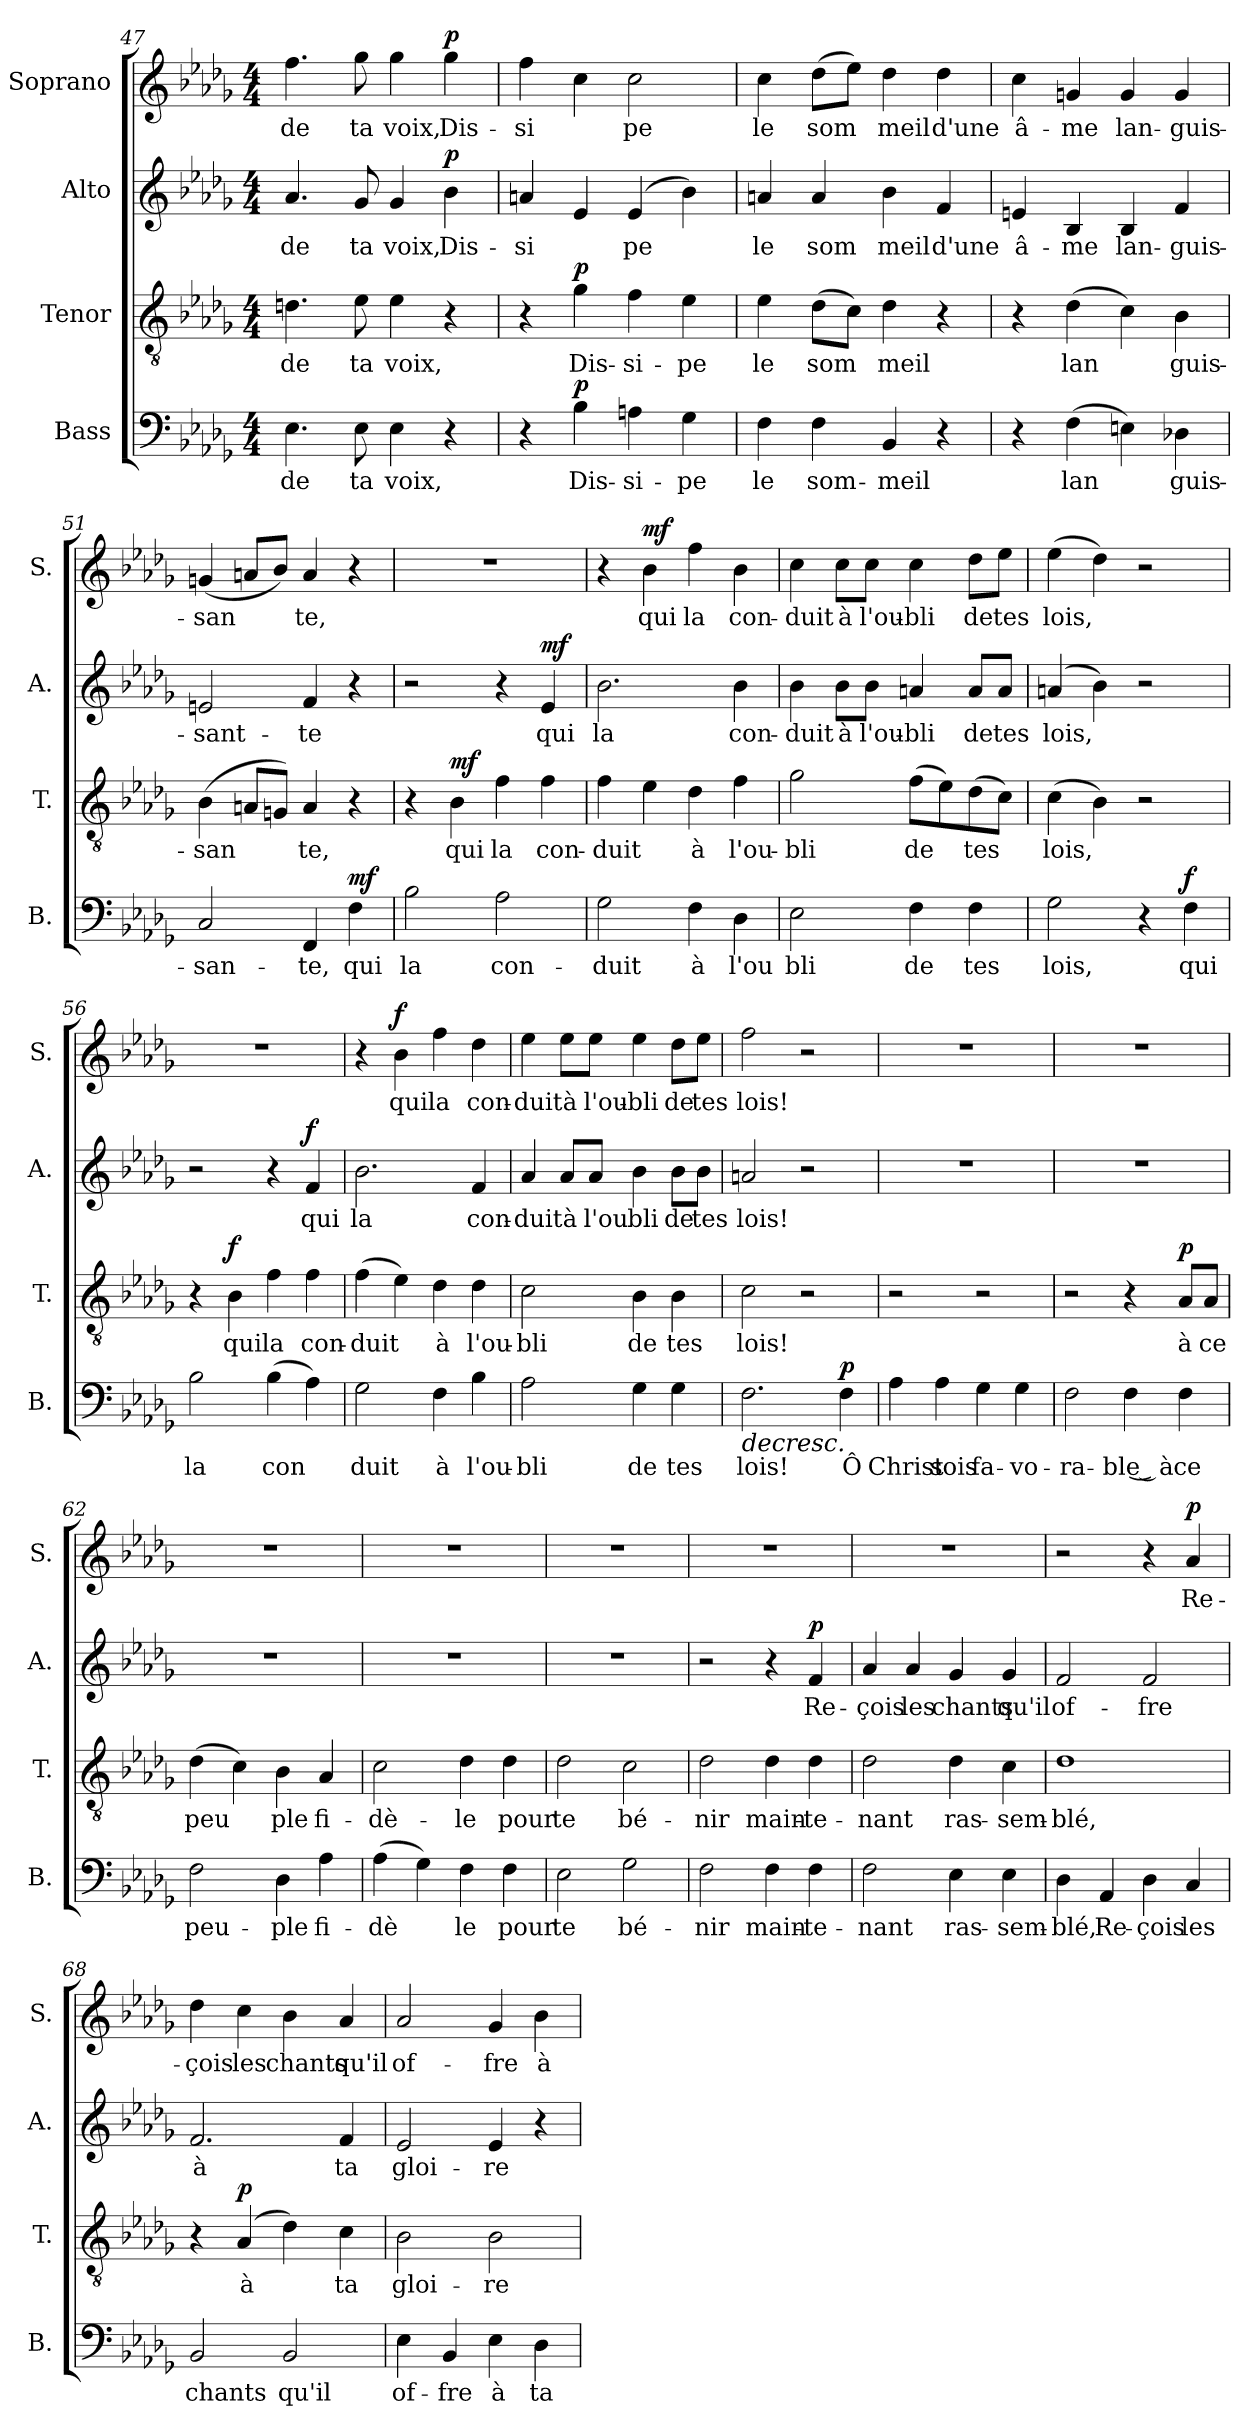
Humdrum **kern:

**kern	**text	**dynam	**kern	**text	**dynam	**kern	**text	**dynam	**kern	**text	**dynam
*part4	*part4	*part4	*part3	*part3	*part3	*part2	*part2	*part2	*part1	*part1	*part1
*staff4	*staff4	*staff4	*staff3	*staff3	*staff3	*staff2	*staff2	*staff2	*staff1	*staff1	*staff1
*I"Bass	*	*	*I"Tenor	*	*	*I"Alto	*	*	*I"Soprano	*	*
*I'B.	*	*	*I'T.	*	*	*I'A.	*	*	*I'S.	*	*
*clefF4	*	*	*clefGv2	*	*	*clefG2	*	*	*clefG2	*	*
*k[b-e-a-d-g-]	*	*	*k[b-e-a-d-g-]	*	*	*k[b-e-a-d-g-]	*	*	*k[b-e-a-d-g-]	*	*
*M4/4	*	*	*M4/4	*	*	*M4/4	*	*	*M4/4	*	*
=47	=47	=47	=47	=47	=47	=47	=47	=47	=47	=47	=47
!	!LO:LY:b	!	!	!LO:LY:b	!	!	!LO:LY:b	!	!	!LO:LY:b	!
4.E-\	de	.	4.dn\	de	.	4.a-/	de	.	4.ff\	de	.
!	!LO:LY:b	!	!	!LO:LY:b	!	!	!LO:LY:b	!	!	!LO:LY:b	!
8E-\	ta	.	8e-\	ta	.	8g-/	ta	.	8gg-\	ta	.
!	!LO:LY:b	!	!	!LO:LY:b	!	!	!LO:LY:b	!	!	!LO:LY:b	!
4E-\	voix,	.	4e-\	voix,	.	4g-/	voix,	.	4gg-\	voix,	.
!	!	!	!	!	!	!	!LO:LY:b	!LO:DY:b	!	!LO:LY:b	!LO:DY:b
4r	.	.	4r	.	.	4b-\	Dis-	p	4gg-\	Dis-	p
=48	=48	=48	=48	=48	=48	=48	=48	=48	=48	=48	=48
!	!	!	!	!	!	!	!LO:LY:b	!	!	!LO:LY:b	!
4r	.	.	4r	.	.	4an/	-si	.	4ff\	-si	.
!	!LO:LY:b	!LO:DY:b	!	!LO:LY:b	!LO:DY:b	!	!	!	!	!	!
4B-\	Dis-	p	4g-\	Dis-	p	4e-/	.	.	4cc\	.	.
!	!LO:LY:b	!	!	!LO:LY:b	!	!	!LO:LY:b	!	!	!LO:LY:b	!
4An\	-si-	.	4f\	-si-	.	(4e-/	pe	.	2cc\	pe	.
!	!LO:LY:b	!	!	!LO:LY:b	!	!	!	!	!	!	!
4G-\	-pe	.	4e-\	-pe	.	4b-\)	.	.	.	.	.
=49	=49	=49	=49	=49	=49	=49	=49	=49	=49	=49	=49
!	!LO:LY:b	!	!	!LO:LY:b	!	!	!LO:LY:b	!	!	!LO:LY:b	!
4F\	le	.	4e-\	le	.	4an/	le	.	4cc\	le	.
!	!LO:LY:b	!	!	!LO:LY:b	!	!	!LO:LY:b	!	!	!LO:LY:b	!
4F\	-som-	.	(8d-\L	-som	.	4a/	-som	.	(8dd-\L	-som	.
.	.	.	8c\J)	.	.	.	.	.	8ee-\J)	.	.
!	!LO:LY:b	!	!	!LO:LY:b	!	!	!LO:LY:b	!	!	!LO:LY:b	!
4BB-/	-meil	.	4d-\	meil	.	4b-\	meil	.	4dd-\	meil	.
!	!	!	!	!	!	!	!LO:LY:b	!	!	!LO:LY:b	!
4r	.	.	4r	.	.	4f/	d'une	.	4dd-\	d'une	.
=50	=50	=50	=50	=50	=50	=50	=50	=50	=50	=50	=50
!	!	!	!	!	!	!	!LO:LY:b	!	!	!LO:LY:b	!
4r	.	.	4r	.	.	4en/	â-	.	4cc\	â-	.
!	!LO:LY:b	!	!	!LO:LY:b	!	!	!LO:LY:b	!	!	!LO:LY:b	!
(4F\	lan	.	(4d-\	lan	.	4B-/	-me	.	4gn/	-me	.
!	!	!	!	!	!	!	!LO:LY:b	!	!	!LO:LY:b	!
4En\)	.	.	4c\)	.	.	4B-/	lan-	.	4g/	lan-	.
!	!LO:LY:b	!	!	!LO:LY:b	!	!	!LO:LY:b	!	!	!LO:LY:b	!
4D-X\	guis-	.	4B-\	guis-	.	4f/	-guis-	.	4g/	-guis-	.
=51	=51	=51	=51	=51	=51	=51	=51	=51	=51	=51	=51
!	!LO:LY:b	!	!	!LO:LY:b	!	!	!LO:LY:b	!	!	!LO:LY:b	!
2C/	san-	.	(4B-\	-san	.	2en/	-sant-	.	(4gn/	-san	.
.	.	.	8An/L	.	.	.	.	.	8an/L	.	.
.	.	.	8Gn/J)	.	.	.	.	.	8b-/J)	.	.
!	!LO:LY:b	!	!	!LO:LY:b	!	!	!LO:LY:b	!	!	!LO:LY:b	!
4FF/	-te,	.	4A/	te,	.	4f/	-te	.	4a/	te,	.
!	!LO:LY:b	!LO:DY:b	!	!	!	!	!	!	!	!	!
4F\	qui	mf	4r	.	.	4r	.	.	4r	.	.
=52	=52	=52	=52	=52	=52	=52	=52	=52	=52	=52	=52
!	!LO:LY:b	!	!	!	!	!	!	!	!	!	!
2B-\	la	.	4r	.	.	2r	.	.	1r	.	.
!	!	!	!	!LO:LY:b	!LO:DY:b	!	!	!	!	!	!
.	.	.	4B-\	qui	mf	.	.	.	.	.	.
!	!LO:LY:b	!	!	!LO:LY:b	!	!	!	!	!	!	!
2A-\	con-	.	4f\	la	.	4r	.	.	.	.	.
!	!	!	!	!LO:LY:b	!	!	!LO:LY:b	!LO:DY:b	!	!	!
.	.	.	4f\	con-	.	4e-/	qui	mf	.	.	.
=53	=53	=53	=53	=53	=53	=53	=53	=53	=53	=53	=53
!	!LO:LY:b	!	!	!LO:LY:b	!	!	!LO:LY:b	!	!	!	!
2G-\	-duit	.	4f\	-duit	.	2.b-\	la	.	4r	.	.
!	!	!	!	!	!	!	!	!	!	!LO:LY:b	!LO:DY:b
.	.	.	4e-\	.	.	.	.	.	4b-\	qui	mf
!	!LO:LY:b	!	!	!LO:LY:b	!	!	!	!	!	!LO:LY:b	!
4F\	à	.	4d-\	à	.	.	.	.	4ff\	la	.
!	!LO:LY:b	!	!	!LO:LY:b	!	!	!LO:LY:b	!	!	!LO:LY:b	!
4D-\	l'ou	.	4f\	l'ou-	.	4b-\	con-	.	4b-\	con-	.
=54	=54	=54	=54	=54	=54	=54	=54	=54	=54	=54	=54
!	!LO:LY:b	!	!	!LO:LY:b	!	!	!LO:LY:b	!	!	!LO:LY:b	!
2E-\	bli	.	2g-\	-bli	.	4b-\	-duit	.	4cc\	-duit	.
!	!	!	!	!	!	!	!LO:LY:b	!	!	!LO:LY:b	!
.	.	.	.	.	.	8b-\L	à	.	8cc\L	à	.
!	!	!	!	!	!	!	!LO:LY:b	!	!	!LO:LY:b	!
.	.	.	.	.	.	8b-\J	l'ou-	.	8cc\J	l'ou-	.
!	!LO:LY:b	!	!	!LO:LY:b	!	!	!LO:LY:b	!	!	!LO:LY:b	!
4F\	de	.	(8f\L	de	.	4an/	-bli	.	4cc\	-bli	.
.	.	.	8e-\)	.	.	.	.	.	.	.	.
!	!LO:LY:b	!	!	!LO:LY:b	!	!	!LO:LY:b	!	!	!LO:LY:b	!
4F\	tes	.	(8d-\	tes	.	8a/L	de	.	8dd-\L	de	.
!	!	!	!	!	!	!	!LO:LY:b	!	!	!LO:LY:b	!
.	.	.	8c\J)	.	.	8a/J	tes	.	8ee-\J	tes	.
!!LO:LB:g=z
=55	=55	=55	=55	=55	=55	=55	=55	=55	=55	=55	=55
!	!LO:LY:b	!	!	!LO:LY:b	!	!	!LO:LY:b	!	!	!LO:LY:b	!
2G-\	lois,	.	(4c\	lois,	.	(4an/	lois,	.	(4ee-\	lois,	.
.	.	.	4B-\)	.	.	4b-\)	.	.	4dd-\)	.	.
4r	.	.	2r	.	.	2r	.	.	2r	.	.
!	!LO:LY:b	!LO:DY:b	!	!	!	!	!	!	!	!	!
4F\	qui	f	.	.	.	.	.	.	.	.	.
=56	=56	=56	=56	=56	=56	=56	=56	=56	=56	=56	=56
!	!LO:LY:b	!	!	!	!	!	!	!	!	!	!
2B-\	la	.	4r	.	.	2r	.	.	1r	.	.
!	!	!	!	!LO:LY:b	!LO:DY:b	!	!	!	!	!	!
.	.	.	4B-\	qui	f	.	.	.	.	.	.
!	!LO:LY:b	!	!	!LO:LY:b	!	!	!	!	!	!	!
(4B-\	con	.	4f\	la	.	4r	.	.	.	.	.
!	!	!	!	!LO:LY:b	!	!	!LO:LY:b	!LO:DY:b	!	!	!
4A-\)	.	.	4f\	con-	.	4f/	qui	f	.	.	.
=57	=57	=57	=57	=57	=57	=57	=57	=57	=57	=57	=57
!	!LO:LY:b	!	!	!LO:LY:b	!	!	!LO:LY:b	!	!	!	!
2G-\	duit	.	(4f\	-duit	.	2.b-\	la	.	4r	.	.
!	!	!	!	!	!	!	!	!	!	!LO:LY:b	!LO:DY:b
.	.	.	4e-\)	.	.	.	.	.	4b-\	qui	f
!	!LO:LY:b	!	!	!LO:LY:b	!	!	!	!	!	!LO:LY:b	!
4F\	à	.	4d-\	à	.	.	.	.	4ff\	la	.
!	!LO:LY:b	!	!	!LO:LY:b	!	!	!LO:LY:b	!	!	!LO:LY:b	!
4B-\	l'ou-	.	4d-\	l'ou-	.	4f/	con-	.	4dd-\	con-	.
=58	=58	=58	=58	=58	=58	=58	=58	=58	=58	=58	=58
!	!LO:LY:b	!	!	!LO:LY:b	!	!	!LO:LY:b	!	!	!LO:LY:b	!
2A-\	-bli	.	2c\	-bli	.	4a-/	-duit	.	4ee-\	-duit	.
!	!	!	!	!	!	!	!LO:LY:b	!	!	!LO:LY:b	!
.	.	.	.	.	.	8a-/L	à	.	8ee-\L	à	.
!	!	!	!	!	!	!	!LO:LY:b	!	!	!LO:LY:b	!
.	.	.	.	.	.	8a-/J	l'ou	.	8ee-\J	l'ou-	.
!	!LO:LY:b	!	!	!LO:LY:b	!	!	!LO:LY:b	!	!	!LO:LY:b	!
4G-\	de	.	4B-\	de	.	4b-\	bli	.	4ee-\	-bli	.
!	!LO:LY:b	!	!	!LO:LY:b	!	!	!LO:LY:b	!	!	!LO:LY:b	!
4G-\	tes	.	4B-\	tes	.	8b-\L	de	.	8dd-\L	de	.
!	!	!	!	!	!	!	!LO:LY:b	!	!	!LO:LY:b	!
.	.	.	.	.	.	8b-\J	tes	.	8ee-\J	tes	.
=59	=59	=59	=59	=59	=59	=59	=59	=59	=59	=59	=59
!	!LO:LY:b	!LO:HP:b	!	!LO:LY:b	!	!	!LO:LY:b	!	!	!LO:LY:b	!
2.F\	lois!	>	2c\	lois!	.	2an/	lois!	.	2ff\	lois!	.
.	.	.	2r	.	.	2r	.	.	2r	.	.
!	!LO:LY:b	!LO:DY:b	!	!	!	!	!	!	!	!	!
4F\	Ô	p	.	.	.	.	.	.	.	.	.
.	.	]	.	.	.	.	.	.	.	.	.
=60	=60	=60	=60	=60	=60	=60	=60	=60	=60	=60	=60
!	!LO:LY:b	!	!	!	!	!	!	!	!	!	!
4A-\	Christ	.	2r	.	.	1r	.	.	1r	.	.
!	!LO:LY:b	!	!	!	!	!	!	!	!	!	!
4A-\	sois	.	.	.	.	.	.	.	.	.	.
!	!LO:LY:b	!	!	!	!	!	!	!	!	!	!
4G-\	fa-	.	2r	.	.	.	.	.	.	.	.
!	!LO:LY:b	!	!	!	!	!	!	!	!	!	!
4G-\	-vo-	.	.	.	.	.	.	.	.	.	.
=61	=61	=61	=61	=61	=61	=61	=61	=61	=61	=61	=61
!	!LO:LY:b	!	!	!	!	!	!	!	!	!	!
2F\	-ra-	.	2r	.	.	1r	.	.	1r	.	.
!	!LO:LY:b	!	!	!	!	!	!	!	!	!	!
4F\	-ble͜ à	.	4r	.	.	.	.	.	.	.	.
!	!LO:LY:b	!	!	!LO:LY:b	!LO:DY:b	!	!	!	!	!	!
4F\	ce	.	8A-/L	à	p	.	.	.	.	.	.
!	!	!	!	!LO:LY:b	!	!	!	!	!	!	!
.	.	.	8A-/J	ce	.	.	.	.	.	.	.
=62	=62	=62	=62	=62	=62	=62	=62	=62	=62	=62	=62
!	!LO:LY:b	!	!	!LO:LY:b	!	!	!	!	!	!	!
2F\	peu-	.	(4d-\	-peu	.	1r	.	.	1r	.	.
.	.	.	4c\)	.	.	.	.	.	.	.	.
!	!LO:LY:b	!	!	!LO:LY:b	!	!	!	!	!	!	!
4D-\	-ple	.	4B-\	ple	.	.	.	.	.	.	.
!	!LO:LY:b	!	!	!LO:LY:b	!	!	!	!	!	!	!
4A-\	fi-	.	4A-/	fi-	.	.	.	.	.	.	.
=63	=63	=63	=63	=63	=63	=63	=63	=63	=63	=63	=63
!	!LO:LY:b	!	!	!LO:LY:b	!	!	!	!	!	!	!
(4A-\	-dè	.	2c\	-dè-	.	1r	.	.	1r	.	.
4G-\)	.	.	.	.	.	.	.	.	.	.	.
!	!LO:LY:b	!	!	!LO:LY:b	!	!	!	!	!	!	!
4F\	le	.	4d-\	-le	.	.	.	.	.	.	.
!	!LO:LY:b	!	!	!LO:LY:b	!	!	!	!	!	!	!
4F\	pour	.	4d-\	pour	.	.	.	.	.	.	.
=64	=64	=64	=64	=64	=64	=64	=64	=64	=64	=64	=64
!	!LO:LY:b	!	!	!LO:LY:b	!	!	!	!	!	!	!
2E-\	te	.	2d-\	te	.	1r	.	.	1r	.	.
!	!LO:LY:b	!	!	!LO:LY:b	!	!	!	!	!	!	!
2G-\	bé-	.	2c\	bé-	.	.	.	.	.	.	.
=65	=65	=65	=65	=65	=65	=65	=65	=65	=65	=65	=65
!	!LO:LY:b	!	!	!LO:LY:b	!	!	!	!	!	!	!
2F\	-nir	.	2d-\	-nir	.	2r	.	.	1r	.	.
!	!LO:LY:b	!	!	!LO:LY:b	!	!	!	!	!	!	!
4F\	main-	.	4d-\	main-	.	4r	.	.	.	.	.
!	!LO:LY:b	!	!	!LO:LY:b	!	!	!LO:LY:b	!LO:DY:b	!	!	!
4F\	-te-	.	4d-\	-te-	.	4f/	Re-	p	.	.	.
!!LO:LB:g=z
=66	=66	=66	=66	=66	=66	=66	=66	=66	=66	=66	=66
!	!LO:LY:b	!	!	!LO:LY:b	!	!	!LO:LY:b	!	!	!	!
2F\	-nant	.	2d-\	-nant	.	4a-/	-çois	.	1r	.	.
!	!	!	!	!	!	!	!LO:LY:b	!	!	!	!
.	.	.	.	.	.	4a-/	les	.	.	.	.
!	!LO:LY:b	!	!	!LO:LY:b	!	!	!LO:LY:b	!	!	!	!
4E-\	ras-	.	4d-\	ras-	.	4g-/	chants	.	.	.	.
!	!LO:LY:b	!	!	!LO:LY:b	!	!	!LO:LY:b	!	!	!	!
4E-\	-sem-	.	4c\	-sem-	.	4g-/	qu'il	.	.	.	.
=67	=67	=67	=67	=67	=67	=67	=67	=67	=67	=67	=67
!	!LO:LY:b	!	!	!LO:LY:b	!	!	!LO:LY:b	!	!	!	!
4D-\	-blé,	.	1d-	-blé,	.	2f/	of-	.	2r	.	.
!	!LO:LY:b	!	!	!	!	!	!	!	!	!	!
4AA-/	Re-	.	.	.	.	.	.	.	.	.	.
!	!LO:LY:b	!	!	!	!	!	!LO:LY:b	!	!	!	!
4D-\	-çois	.	.	.	.	2f/	-fre	.	4r	.	.
!	!LO:LY:b	!	!	!	!	!	!	!	!	!LO:LY:b	!LO:DY:b
4C/	les	.	.	.	.	.	.	.	4a-/	Re-	p
=68	=68	=68	=68	=68	=68	=68	=68	=68	=68	=68	=68
!	!LO:LY:b	!	!	!	!	!	!LO:LY:b	!	!	!LO:LY:b	!
2BB-/	chants	.	4r	.	.	2.f/	à	.	4dd-\	-çois	.
!	!	!	!	!LO:LY:b	!LO:DY:b	!	!	!	!	!LO:LY:b	!
.	.	.	(4A-/	à	p	.	.	.	4cc\	les	.
!	!LO:LY:b	!	!	!	!	!	!	!	!	!LO:LY:b	!
2BB-/	qu'il	.	4d-\)	.	.	.	.	.	4b-\	chants	.
!	!	!	!	!LO:LY:b	!	!	!LO:LY:b	!	!	!LO:LY:b	!
.	.	.	4c\	ta	.	4f/	ta	.	4a-/	qu'il	.
=69	=69	=69	=69	=69	=69	=69	=69	=69	=69	=69	=69
!	!LO:LY:b	!	!	!LO:LY:b	!	!	!LO:LY:b	!	!	!LO:LY:b	!
4E-\	of-	.	2B-\	gloi-	.	2e-/	gloi-	.	2a-/	of-	.
!	!LO:LY:b	!	!	!	!	!	!	!	!	!	!
4BB-/	-fre	.	.	.	.	.	.	.	.	.	.
!	!LO:LY:b	!	!	!LO:LY:b	!	!	!LO:LY:b	!	!	!LO:LY:b	!
4E-\	à	.	2B-\	-re	.	4e-/	-re	.	4g-/	-fre	.
!	!LO:LY:b	!	!	!	!	!	!	!	!	!LO:LY:b	!
4D-\	ta	.	.	.	.	4r	.	.	4b-\	à	.
=	=	=	=	=	=	=	=	=	=	=	=
*-	*-	*-	*-	*-	*-	*-	*-	*-	*-	*-	*-
